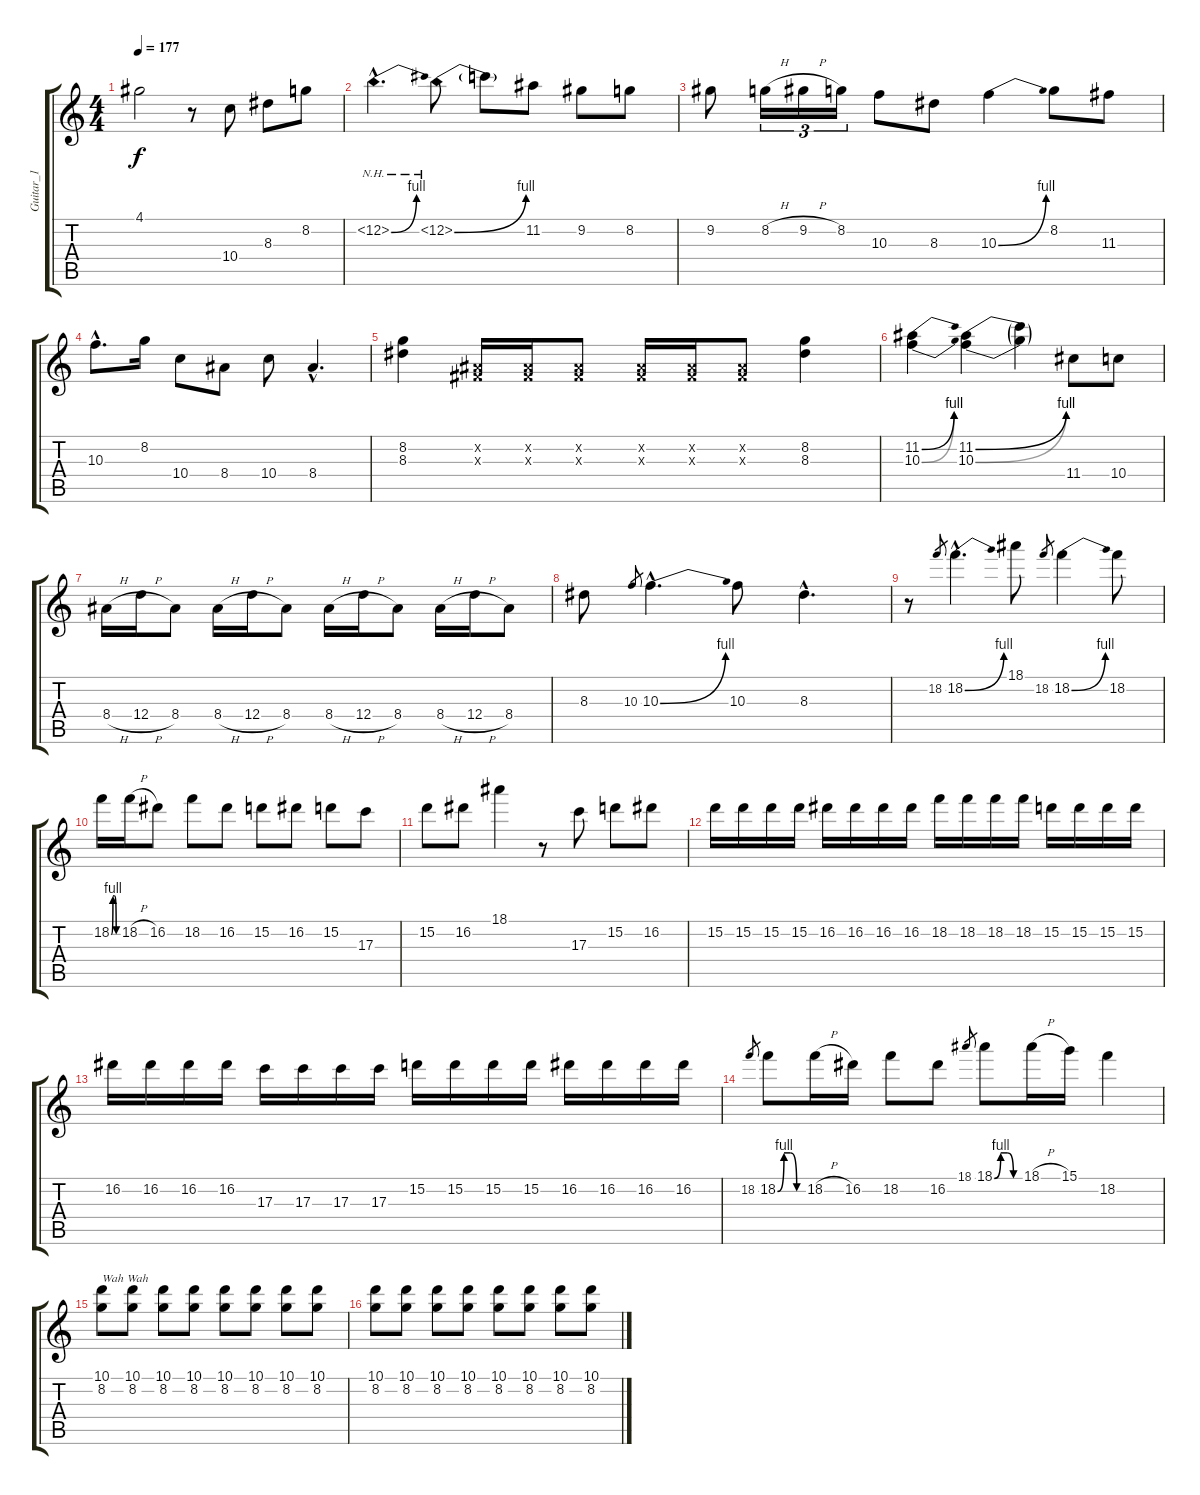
\track ("Guitar_1" "Guitar_1") {instrument distortionguitar}
\staff {score tabs}
\tuning (E4 B3 G3 D3 A2 E2) {hide}
\ts (4 4)
\tempo 177
\clef g2
\ks c
4.1.2{dy f} r.8 10.4.8 8.3.8 8.2.8 |
11.2{be (bend 0 0 60 4) nh hac}.4{d} 11.2{be (bend 0 0 60 4) nh}.8 11.2{t}.8 11.2.8 9.2.8 8.2.8 |
9.2.8 8.2{h}.16{tu (3 2)} 9.2{h}.16{tu (3 2)} 8.2.16{tu (3 2)} 10.3.8 8.3.8 10.3{be (bend 0 0 60 4)}.4 8.2.8 11.3.8 |
10.3{hac}.8{d} 8.2.16 10.4.8 8.4.8 10.4.8 8.4{hac}.4{d} |
(8.2 8.3).4 (-1.2{x} -1.3{x}).16 (-1.2{x} -1.3{x}).16 (-1.2{x} -1.3{x}).8 (-1.2{x} -1.3{x}).16 (-1.2{x} -1.3{x}).16 (-1.2{x} -1.3{x}).8 (8.2 8.3).4 |
(11.2{be (bend 0 0 60 4)} 10.3{be (bend 0 0 60 4)}).4 (11.2{be (bend 0 0 60 4)} 10.3{be (bend 0 0 60 4)}).4 (11.2{t} 10.3{t}).4 11.4.8 10.4.8 |
8.4{h}.16 12.4{h}.16 8.4.8 8.4{h}.16 12.4{h}.16 8.4.8 8.4{h}.16 12.4{h}.16 8.4.8 8.4{h}.16 12.4{h}.16 8.4.8 |
8.3.8 10.3.8{gr} 10.3{be (bend 0 0 60 4) hac}.4{d} 10.3.8 8.3{hac}.4{d} |
r.8 18.2.8{gr} 18.2{be (bend 0 0 60 4) hac}.4{d} 18.1.8 18.2.8{gr} 18.2{be (bend 0 0 60 4)}.4 18.2.8 |
18.2{be (custom 0 0 15 4 30 4 45 0 60 0)}.16 18.2{h}.16 16.2.8 18.2.8 16.2.8 15.2.8 16.2.8 15.2.8 17.3.8 |
15.2.8 16.2.8 18.1.4 r.8 17.3.8 15.2.8 16.2.8 |
15.2.16 15.2.16 15.2.16 15.2.16 16.2.16 16.2.16 16.2.16 16.2.16 18.2.16 18.2.16 18.2.16 18.2.16 15.2.16 15.2.16 15.2.16 15.2.16 |
16.2.16 16.2.16 16.2.16 16.2.16 17.3.16 17.3.16 17.3.16 17.3.16 15.2.16 15.2.16 15.2.16 15.2.16 16.2.16 16.2.16 16.2.16 16.2.16 |
18.2.8{gr} 18.2{be (custom 0 0 15 4 30 4 45 0 60 0)}.8 18.2{h}.16 16.2.16 18.2.8 16.2.8 18.1.8{gr} 18.1{be (custom 0 0 15 4 30 4 45 0 60 0)}.8 18.1{h}.16 15.1.16 18.2.4 |
(10.1 8.2).8{txt "Wah Wah"} (10.1 8.2).8 (10.1 8.2).8 (10.1 8.2).8 (10.1 8.2).8 (10.1 8.2).8 (10.1 8.2).8 (10.1 8.2).8 |
(10.1 8.2).8 (10.1 8.2).8 (10.1 8.2).8 (10.1 8.2).8 (10.1 8.2).8 (10.1 8.2).8 (10.1 8.2).8 (10.1 8.2).8
